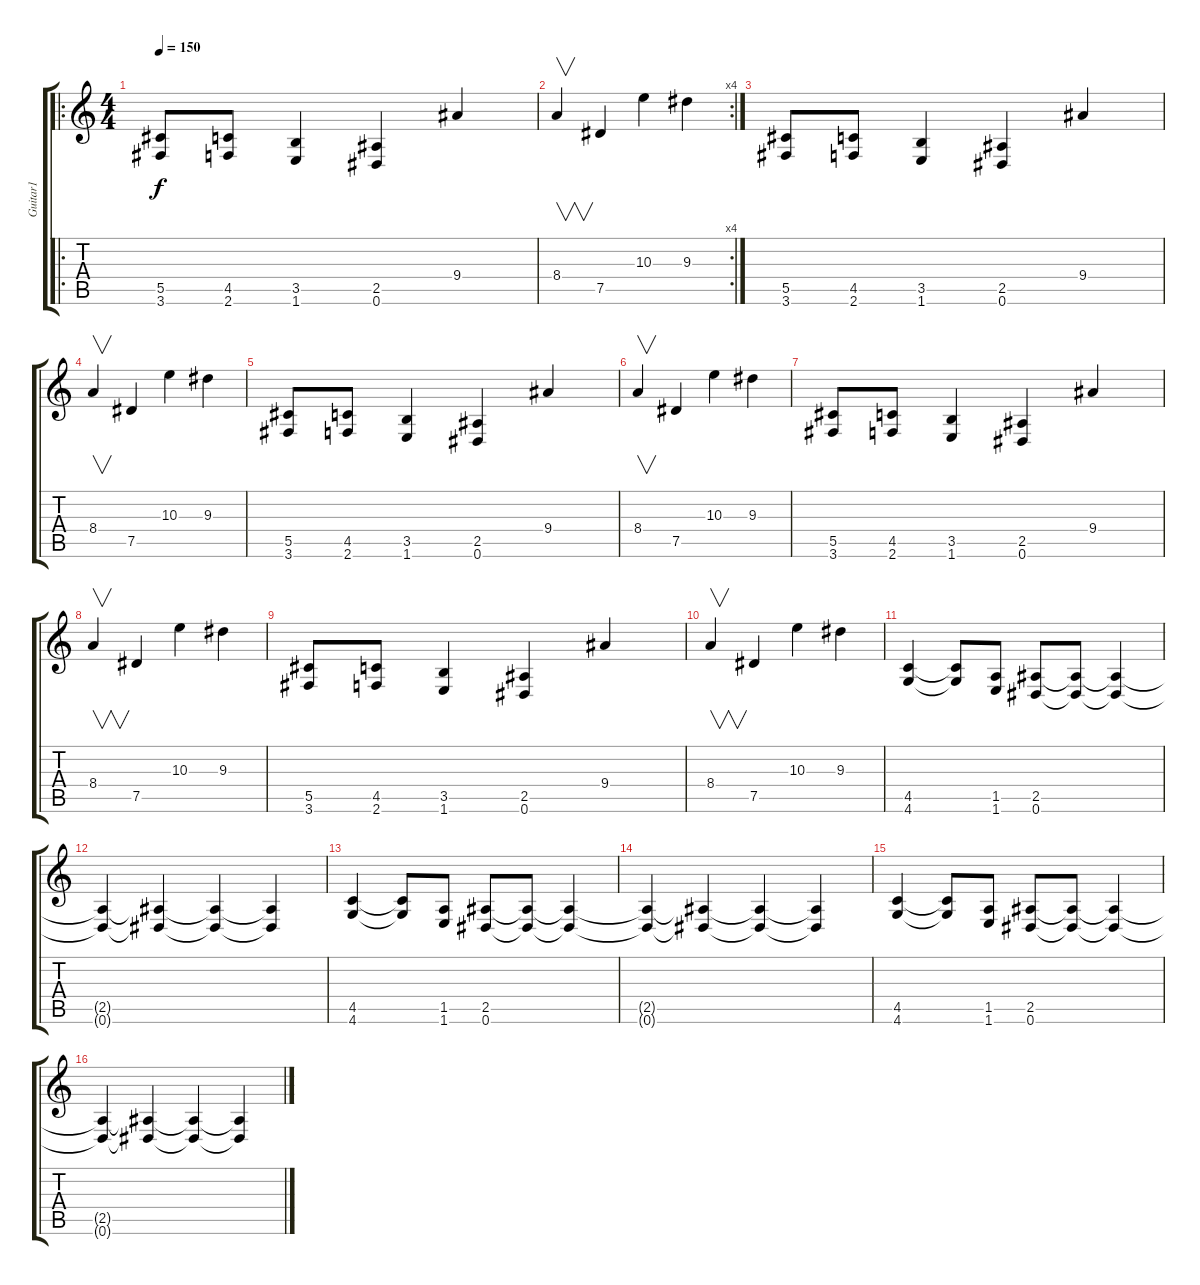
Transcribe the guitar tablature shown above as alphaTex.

\track ("Guitar1" "Guitar1") {instrument distortionguitar}
\staff {score tabs}
\tuning (Eb4 Bb3 Gb3 Db3 Ab2 Eb2) {hide}
\ro
\ts (4 4)
\tempo 150
\clef g2
\ks c
(5.5 3.6).8{dy f instrument distortionguitar} (4.5 2.6).8 (3.5 1.6).4 (2.5 0.6).4 9.4.4 |
\rc 4
8.4.4{v} 7.5.4 10.3.4 9.3.4 |
(5.5 3.6).8 (4.5 2.6).8 (3.5 1.6).4 (2.5 0.6).4 9.4.4 |
8.4.4{v} 7.5.4 10.3.4 9.3.4 |
(5.5 3.6).8 (4.5 2.6).8 (3.5 1.6).4 (2.5 0.6).4 9.4.4 |
8.4.4{v} 7.5.4 10.3.4 9.3.4 |
(5.5 3.6).8 (4.5 2.6).8 (3.5 1.6).4 (2.5 0.6).4 9.4.4 |
8.4.4{v} 7.5.4 10.3.4 9.3.4 |
(5.5 3.6).8 (4.5 2.6).8 (3.5 1.6).4 (2.5 0.6).4 9.4.4 |
8.4.4{v} 7.5.4 10.3.4 9.3.4 |
(4.5 4.6).4 (4.5{t} 4.6{t}).8 (1.5 1.6).8 (2.5 0.6).8 (2.5{t} 0.6{t}).8 (2.5{t} 0.6{t}).4 |
(2.5{t} 0.6{t}).4 (2.5{t} 0.6{t}).4 (2.5{t} 0.6{t}).4 (2.5{t} 0.6{t}).4 |
(4.5 4.6).4 (4.5{t} 4.6{t}).8 (1.5 1.6).8 (2.5 0.6).8 (2.5{t} 0.6{t}).8 (2.5{t} 0.6{t}).4 |
(2.5{t} 0.6{t}).4 (2.5{t} 0.6{t}).4 (2.5{t} 0.6{t}).4 (2.5{t} 0.6{t}).4 |
(4.5 4.6).4 (4.5{t} 4.6{t}).8 (1.5 1.6).8 (2.5 0.6).8 (2.5{t} 0.6{t}).8 (2.5{t} 0.6{t}).4 |
(2.5{t} 0.6{t}).4 (2.5{t} 0.6{t}).4 (2.5{t} 0.6{t}).4 (2.5{t} 0.6{t}).4
